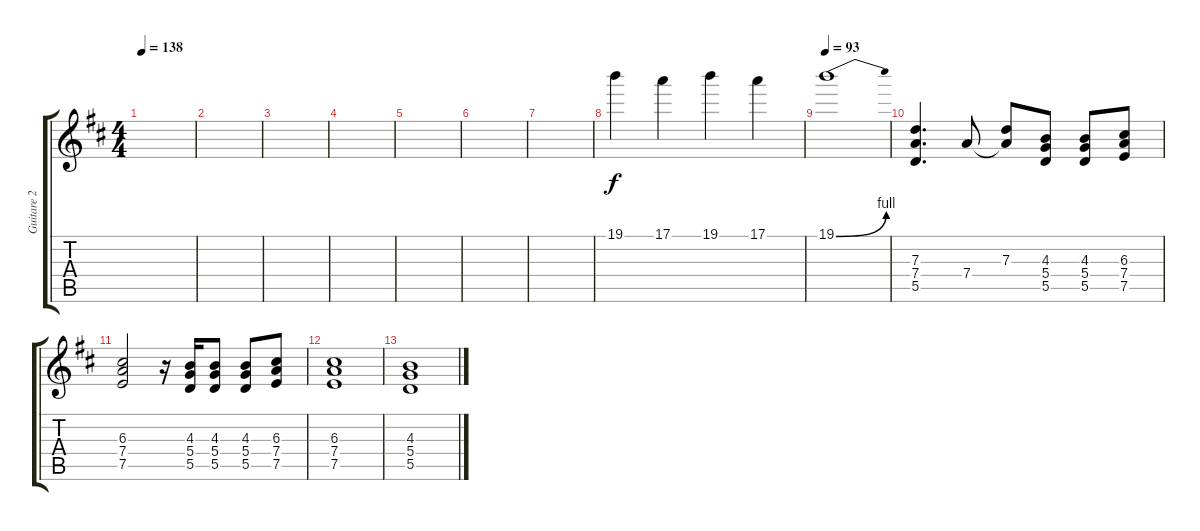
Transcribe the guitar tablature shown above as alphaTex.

\track ("Guitare 2" "Guitare 2") {instrument distortionguitar}
\staff {score tabs}
\tuning (E4 B3 G3 D3 A2 E2) {hide}
\ts (4 4)
\tempo 138
\clef g2
\ks d
|
|
|
|
|
|
|
19.1.4 17.1.4 19.1.4 17.1.4 |
\tempo 93
19.1{be (bend 0 0 60 4)}.1 |
(7.3 7.4 5.5).4{d} 7.4.8 (7.3 7.4{t}).8 (4.3 5.4 5.5).8 (4.3 5.4 5.5).8 (6.3 7.4 7.5).8 |
(6.3 7.4 7.5).2 r.16 (4.3 5.4 5.5).16 (4.3 5.4 5.5).8 (4.3 5.4 5.5).8 (6.3 7.4 7.5).8 |
(6.3 7.4 7.5).1 |
(4.3 5.4 5.5).1
